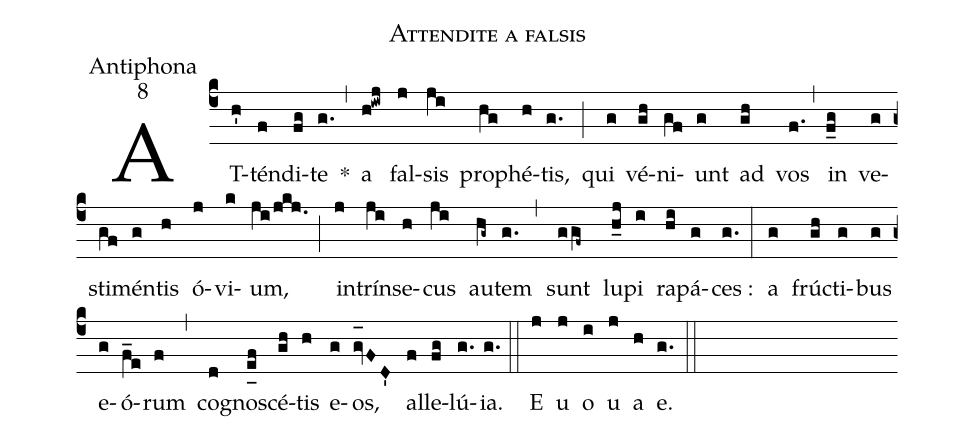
name:Attendite a falsis;
office-part:Antiphona;
mode:8;
%%
(c4) AT(h')tén(f)di(fg)te(g.) *(,) a(h!iwj) fal(j)sis(ji) pro(hg)phé(h)tis,(g.) (;) qui(g) vé(gh)ni(gf)unt(g) ad(gh) vos(f.) (,) in(f_g) ve(g)sti(gf)mén(g)tis(h) ó(j)vi(k)um,(ji/jkj.) (;) in(j)trín(ji)se(h)cus(ji) au(hg~)tem(g.) (,) sunt(ggf~) lu(h_j)pi(i) ra(hi)pá(g)ces :(g.) (:) a(g) frú(gh)cti(g)bus(g) e(g)ó(f_e)rum(f) (,) co(d)gno(e_[uh:l]f)scé(gh)tis(h) e(g)os,(gv_[oh:h]FD') al(f)le(fg)lú(g.){ia}.(g.) (::) <eu>E(j) u(j) o(i) u(j) a(h) e.</eu>(g.) (::)
